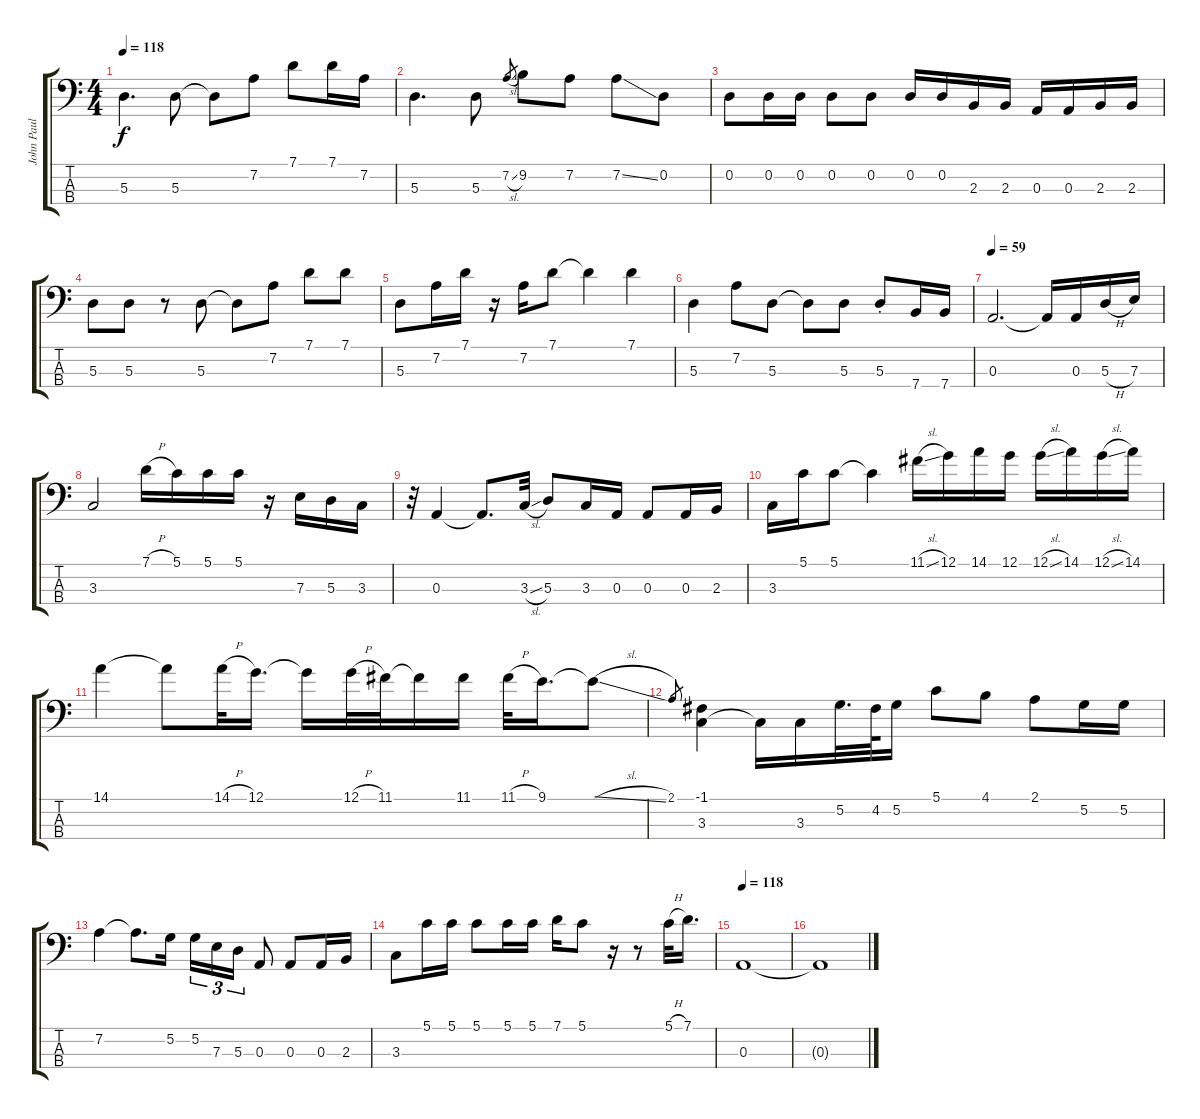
\track ("John Paul Jones (Baixo)" "John Paul ") {instrument electricbassfinger}
\staff {score tabs}
\tuning (G2 D2 A1 E1) {hide}
\ts (4 4)
\tempo 118
\clef f4
\ks c
5.3.4{d dy f} 5.3.8 5.3{t}.8 7.2.8 7.1.8 7.1.16 7.2.16 |
5.3.4{d} 5.3.8 7.2{sl}.8{gr} 9.2.8 7.2.8 7.2{ss}.8 0.2.8 |
0.2.8 0.2.16 0.2.16 0.2.8 0.2.8 0.2.16 0.2.16 2.3.16 2.3.16 0.3.16 0.3.16 2.3.16 2.3.16 |
5.3.8 5.3.8 r.8 5.3.8 5.3{t}.8 7.2.8 7.1.8 7.1.8 |
5.3.8 7.2.16 7.1.16 r.16 7.2.16 7.1.8 7.1{t}.4 7.1.4 |
5.3.4 7.2.8 5.3.8 5.3{t}.8 5.3.8 5.3{st}.8 7.4.16 7.4.16 |
\tempo 59
0.3.2{d} 0.3{t}.16 0.3.16 5.3{h}.16 7.3.16 |
3.3.2 7.1{h}.16 5.1.16 5.1.16 5.1.16 r.16 7.3.16 5.3.16 3.3.16 |
r.32 0.3.4 0.3{t}.8{d} 3.3{sl}.32 5.3.8 3.3.16 0.3.16 0.3.8 0.3.16 2.3.16 |
3.3.16 5.1.16 5.1.8 5.1{t}.4 11.1{sl}.16 12.1.16 14.1.16 12.1.16 12.1{sl}.16 14.1.16 12.1{sl}.16 14.1.16 |
14.1.4 14.1{t}.8 14.1{h}.32 12.1.16{d} 12.1{t}.16 12.1{h}.32 11.1.32 11.1{t}.16 11.1.16 11.1{h}.32 9.1.16{d} 9.1{sl t}.8 |
2.1.8{gr} (-1.1 3.3).4 3.3{t}.16 3.3.16 5.2.32{d} 4.2.64 5.2.16 5.1.8 4.1.8 2.1.8 5.2.16 5.2.16 |
7.2.4 7.2{t}.8{d} 5.2.16 5.2.16{tu (3 2)} 7.3.16{tu (3 2)} 5.3.16{tu (3 2)} 0.3.8 0.3.8 0.3.16 2.3.16 |
3.3.8 5.1.16 5.1.16 5.1.8 5.1.16 5.1.16 7.1.16 5.1.8 r.16 r.8 5.1{h}.32 7.1.16{d} |
\tempo 118
0.3.1 |
0.3{t}.1
